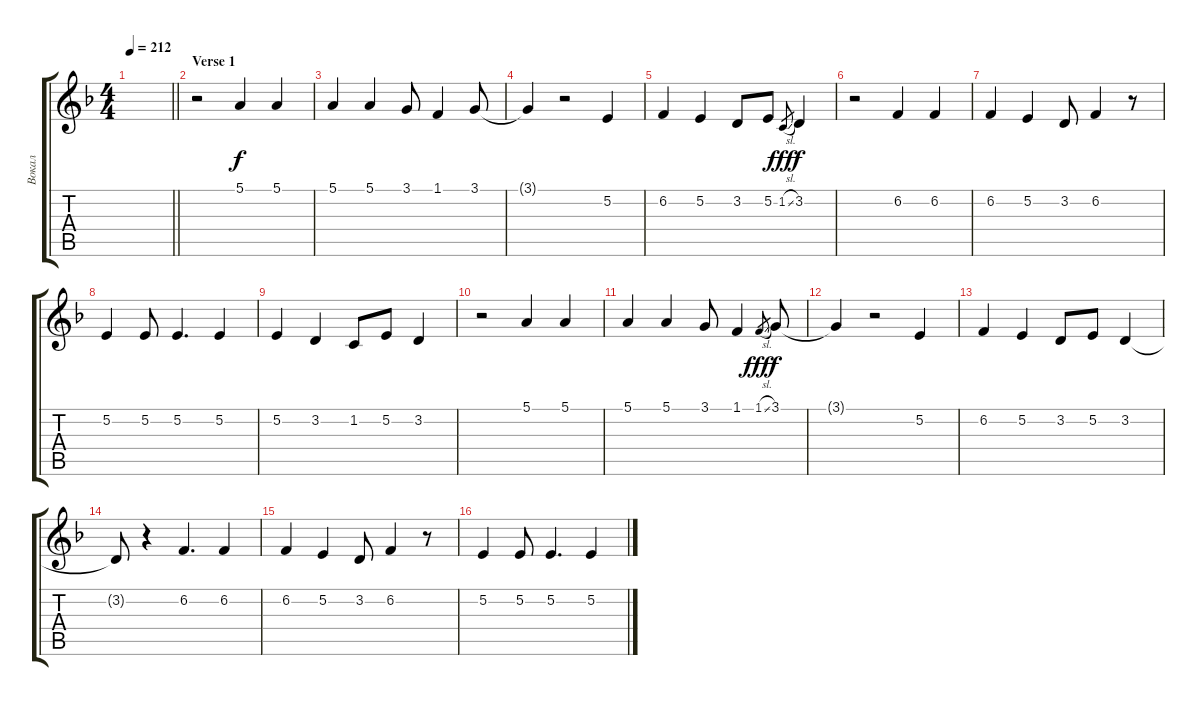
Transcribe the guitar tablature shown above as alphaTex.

\track ("Вокал" "Вокал") {instrument trumpet}
\staff {score tabs}
\tuning (E4 B3 G3 D3 A2 E2) {hide}
\ts (4 4)
\tempo 212
\clef g2
\barLineRight lightlight
\ks dminor
|
\section ("" "Verse 1")
r.2 5.1.4 5.1.4 |
5.1.4 5.1.4 3.1.8 1.1.4 3.1.8 |
3.1{t}.4 r.2 5.2.4 |
6.2.4 5.2.4 3.2.8 5.2.8 1.2{sl}.8{gr dy fff} 3.2.4{dy f} |
r.2 6.2.4 6.2.4 |
6.2.4 5.2.4 3.2.8 6.2.4 r.8 |
5.2.4 5.2.8 5.2.4{d} 5.2.4 |
5.2.4 3.2.4 1.2.8 5.2.8 3.2.4 |
r.2 5.1.4 5.1.4 |
5.1.4 5.1.4 3.1.8 1.1.4 1.1{sl}.8{gr dy fff} 3.1.8{dy f} |
3.1{t}.4 r.2 5.2.4 |
6.2.4 5.2.4 3.2.8 5.2.8 3.2.4 |
3.2{t}.8 r.4 6.2.4{d} 6.2.4 |
6.2.4 5.2.4 3.2.8 6.2.4 r.8 |
5.2.4 5.2.8 5.2.4{d} 5.2.4
